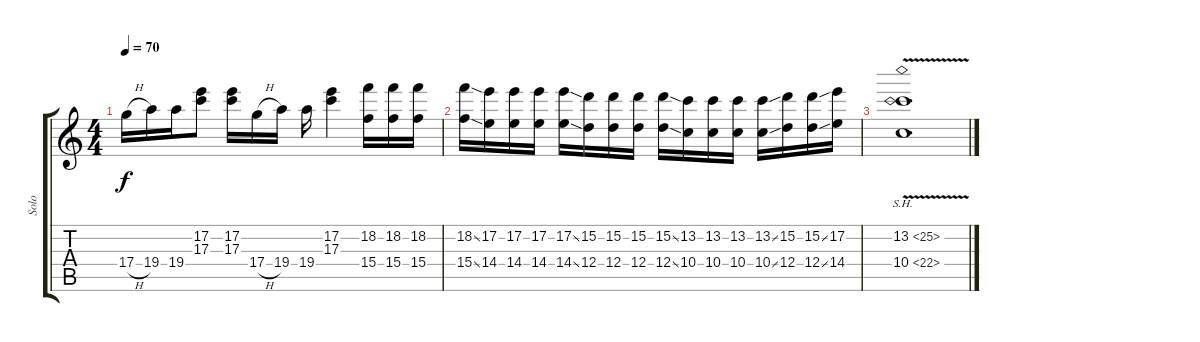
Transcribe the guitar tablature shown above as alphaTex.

\track ("Solo" "Solo") {instrument overdrivenguitar}
\staff {score tabs}
\tuning (E4 B3 G3 D3 A2 E2) {hide}
\ts (4 4)
\tempo 70
\clef g2
\ks c
17.4{h}.16{dy f} 19.4.16 19.4.16 (17.2 17.3).8 (17.2 17.3).16 17.4{h}.16 19.4.16 19.4.16 (17.2 17.3).4 (18.2 15.4).16 (18.2 15.4).16 (18.2 15.4).16 |
(18.2{ss} 15.4{ss}).16 (17.2 14.4).16 (17.2 14.4).16 (17.2 14.4).16 (17.2{ss} 14.4{ss}).16 (15.2 12.4).16 (15.2 12.4).16 (15.2 12.4).16 (15.2{ss} 12.4{ss}).16 (13.2 10.4).16 (13.2 10.4).16 (13.2 10.4).16 (13.2{ss} 10.4{ss}).16 (15.2 12.4).16 (15.2{ss} 12.4{ss}).16 (17.2 14.4).16 |
(13.2{sh 12} 10.4{sh 12 v}).1{d}
